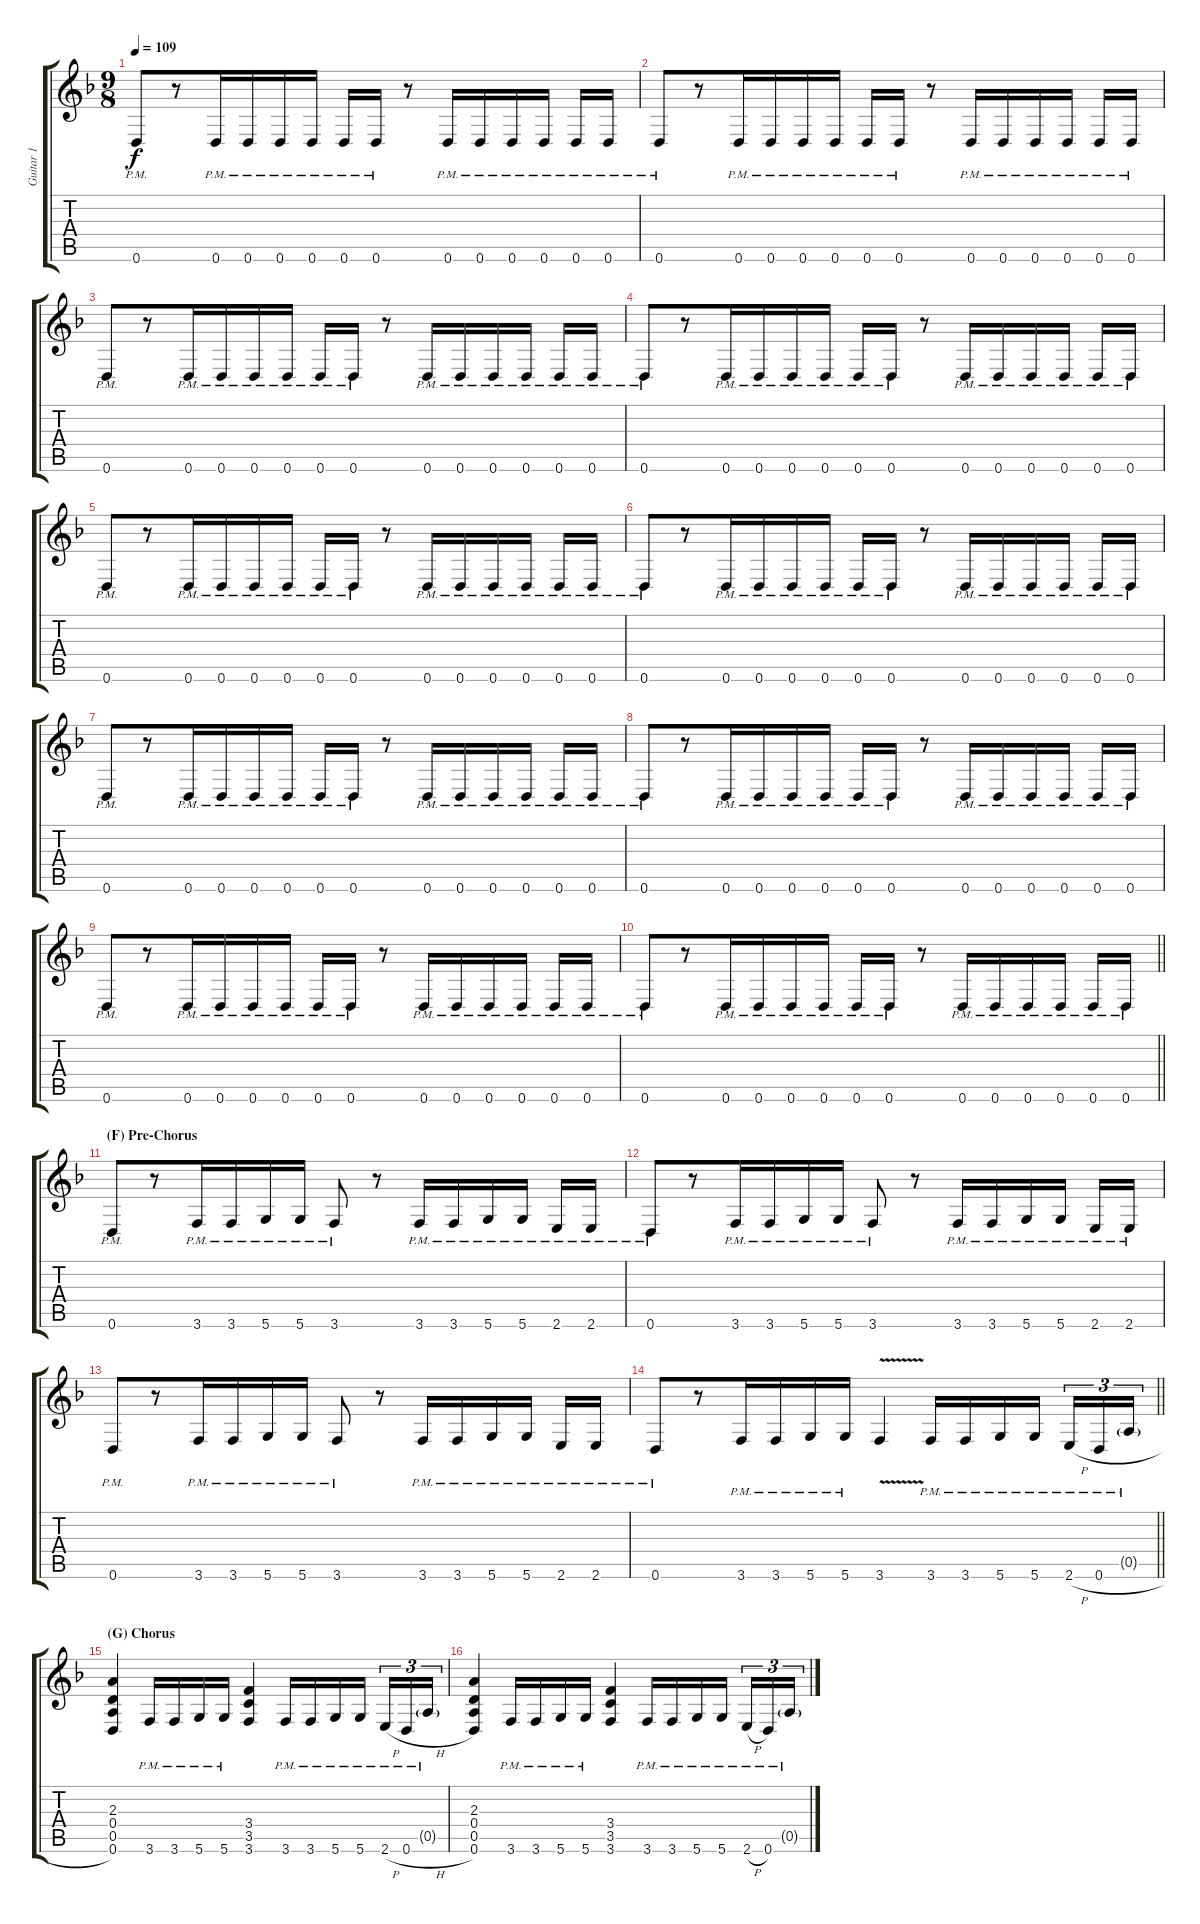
\track ("Guitar 1" "Guitar 1") {instrument distortionguitar}
\staff {score tabs}
\tuning (E4 B3 G3 D3 A2 D2) {hide}
\ts (9 8)
\tempo 109
\clef g2
\ks dminor
0.6{pm}.8{dy f} r.8 0.6{pm}.16 0.6{pm}.16{beam merge} 0.6{pm}.16 0.6{pm}.16{beam split} 0.6{pm}.16{beam merge} 0.6{pm}.16 r.8 0.6{pm}.16 0.6{pm}.16 0.6{pm}.16 0.6{pm}.16{beam split} 0.6{pm}.16 0.6{pm}.16 |
0.6{pm}.8 r.8 0.6{pm}.16 0.6{pm}.16{beam merge} 0.6{pm}.16 0.6{pm}.16{beam split} 0.6{pm}.16{beam merge} 0.6{pm}.16 r.8 0.6{pm}.16 0.6{pm}.16 0.6{pm}.16 0.6{pm}.16{beam split} 0.6{pm}.16 0.6{pm}.16 |
0.6{pm}.8 r.8 0.6{pm}.16 0.6{pm}.16{beam merge} 0.6{pm}.16 0.6{pm}.16{beam split} 0.6{pm}.16{beam merge} 0.6{pm}.16 r.8 0.6{pm}.16 0.6{pm}.16 0.6{pm}.16 0.6{pm}.16{beam split} 0.6{pm}.16 0.6{pm}.16 |
0.6{pm}.8 r.8 0.6{pm}.16 0.6{pm}.16{beam merge} 0.6{pm}.16 0.6{pm}.16{beam split} 0.6{pm}.16{beam merge} 0.6{pm}.16 r.8 0.6{pm}.16 0.6{pm}.16 0.6{pm}.16 0.6{pm}.16{beam split} 0.6{pm}.16 0.6{pm}.16 |
0.6{pm}.8 r.8 0.6{pm}.16 0.6{pm}.16{beam merge} 0.6{pm}.16 0.6{pm}.16{beam split} 0.6{pm}.16{beam merge} 0.6{pm}.16 r.8 0.6{pm}.16 0.6{pm}.16 0.6{pm}.16 0.6{pm}.16{beam split} 0.6{pm}.16 0.6{pm}.16 |
0.6{pm}.8 r.8 0.6{pm}.16 0.6{pm}.16{beam merge} 0.6{pm}.16 0.6{pm}.16{beam split} 0.6{pm}.16{beam merge} 0.6{pm}.16 r.8 0.6{pm}.16 0.6{pm}.16 0.6{pm}.16 0.6{pm}.16{beam split} 0.6{pm}.16 0.6{pm}.16 |
0.6{pm}.8 r.8 0.6{pm}.16 0.6{pm}.16{beam merge} 0.6{pm}.16 0.6{pm}.16{beam split} 0.6{pm}.16{beam merge} 0.6{pm}.16 r.8 0.6{pm}.16 0.6{pm}.16 0.6{pm}.16 0.6{pm}.16{beam split} 0.6{pm}.16 0.6{pm}.16 |
0.6{pm}.8 r.8 0.6{pm}.16 0.6{pm}.16{beam merge} 0.6{pm}.16 0.6{pm}.16{beam split} 0.6{pm}.16{beam merge} 0.6{pm}.16 r.8 0.6{pm}.16 0.6{pm}.16 0.6{pm}.16 0.6{pm}.16{beam split} 0.6{pm}.16 0.6{pm}.16 |
0.6{pm}.8 r.8 0.6{pm}.16 0.6{pm}.16{beam merge} 0.6{pm}.16 0.6{pm}.16{beam split} 0.6{pm}.16{beam merge} 0.6{pm}.16 r.8 0.6{pm}.16 0.6{pm}.16 0.6{pm}.16 0.6{pm}.16{beam split} 0.6{pm}.16 0.6{pm}.16 |
\barLineRight lightlight
0.6{pm}.8 r.8 0.6{pm}.16 0.6{pm}.16{beam merge} 0.6{pm}.16 0.6{pm}.16{beam split} 0.6{pm}.16{beam merge} 0.6{pm}.16 r.8 0.6{pm}.16 0.6{pm}.16 0.6{pm}.16 0.6{pm}.16{beam split} 0.6{pm}.16 0.6{pm}.16 |
\section ("" "(F) Pre-Chorus")
0.6{pm}.8 r.8 3.6{pm}.16 3.6{pm}.16{beam merge} 5.6{pm}.16 5.6{pm}.16{beam split} 3.6{pm}.8 r.8 3.6{pm}.16 3.6{pm}.16 5.6{pm}.16 5.6{pm}.16{beam split} 2.6{pm}.16 2.6{pm}.16 |
0.6{pm}.8 r.8 3.6{pm}.16 3.6{pm}.16{beam merge} 5.6{pm}.16 5.6{pm}.16{beam split} 3.6{pm}.8 r.8 3.6{pm}.16 3.6{pm}.16 5.6{pm}.16 5.6{pm}.16{beam split} 2.6{pm}.16 2.6{pm}.16 |
0.6{pm}.8 r.8 3.6{pm}.16 3.6{pm}.16{beam merge} 5.6{pm}.16 5.6{pm}.16{beam split} 3.6{pm}.8 r.8 3.6{pm}.16 3.6{pm}.16 5.6{pm}.16 5.6{pm}.16{beam split} 2.6{pm}.16 2.6{pm}.16 |
\barLineRight lightlight
0.6{pm}.8 r.8 3.6{pm}.16 3.6{pm}.16{beam merge} 5.6{pm}.16 5.6{pm}.16 3.6{v}.4 3.6{pm}.16 3.6{pm}.16 5.6{pm}.16 5.6{pm}.16{beam split} 2.6{h pm}.16{tu (3 2)} 0.6{h pm}.16{tu (3 2)} 0.5{g pm}.16{tu (3 2)} |
\section ("" "(G) Chorus")
(2.3 0.4 0.5 0.6).4 3.6{pm}.16 3.6{pm}.16{beam merge} 5.6{pm}.16 5.6{pm}.16 (3.4 3.5 3.6).4 3.6{pm}.16 3.6{pm}.16 5.6{pm}.16 5.6{pm}.16{beam split} 2.6{h pm}.16{tu (3 2)} 0.6{h pm}.16{tu (3 2)} 0.5{g pm}.16{tu (3 2)} |
(2.3 0.4 0.5 0.6).4 3.6{pm}.16 3.6{pm}.16{beam merge} 5.6{pm}.16 5.6{pm}.16 (3.4 3.5 3.6).4 3.6{pm}.16 3.6{pm}.16 5.6{pm}.16 5.6{pm}.16{beam split} 2.6{h pm}.16{tu (3 2)} 0.6{h pm}.16{tu (3 2)} 0.5{g pm}.16{tu (3 2)}
